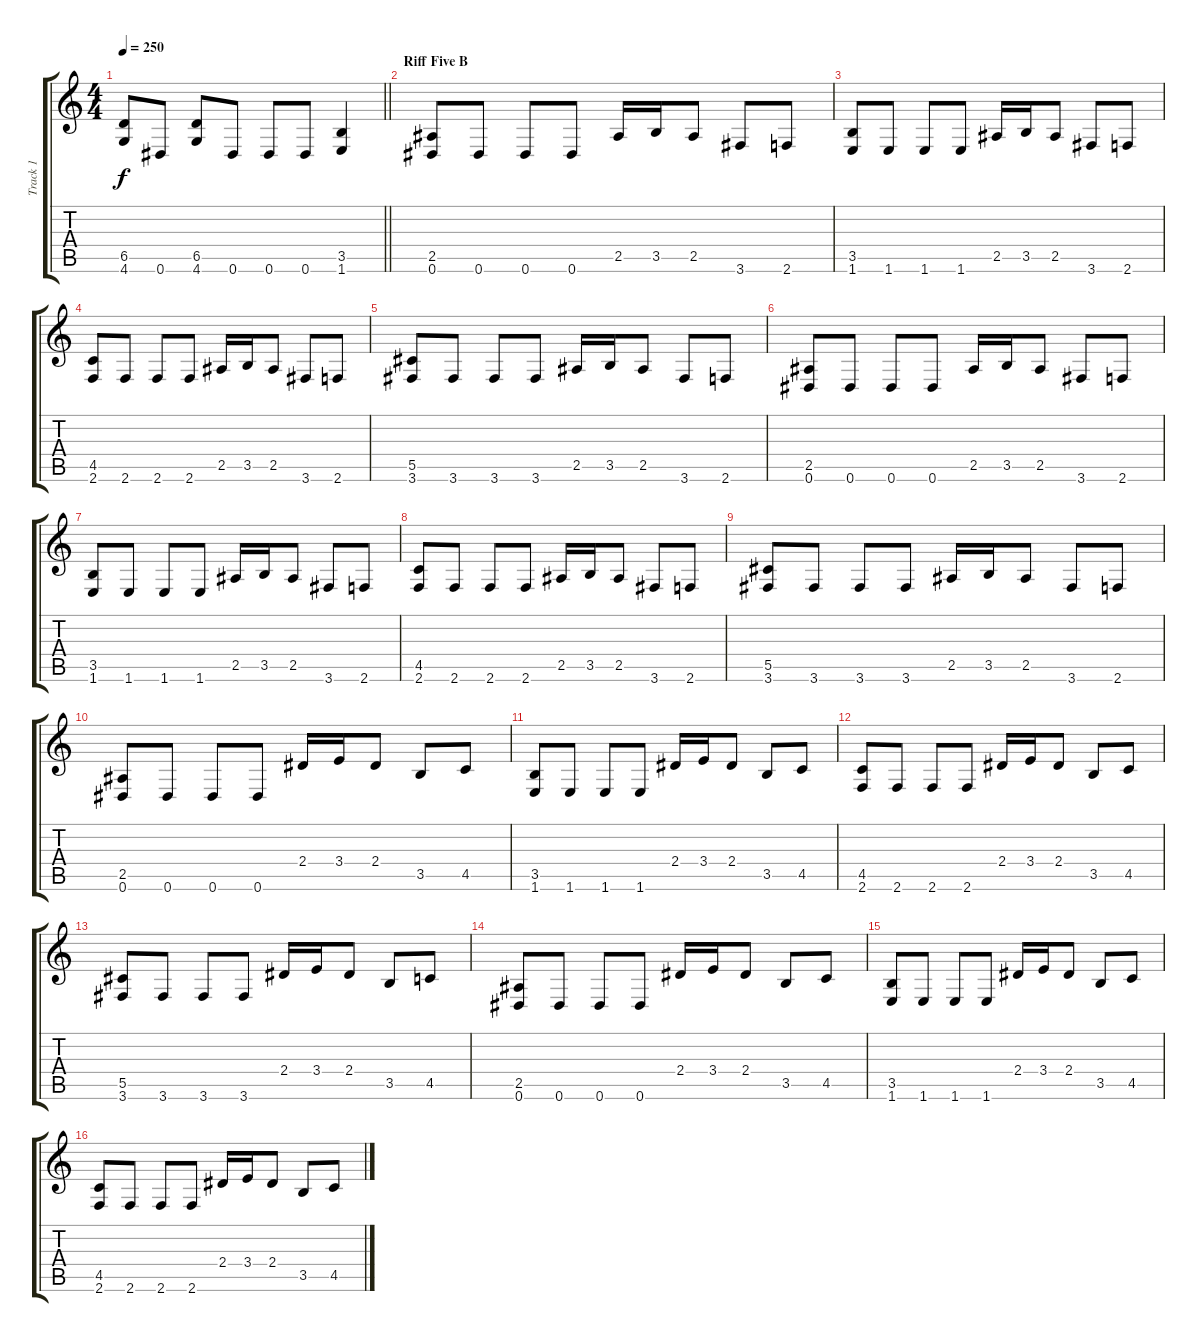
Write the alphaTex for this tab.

\track ("Track 1" "Track 1") {instrument distortionguitar}
\staff {score tabs}
\tuning (Eb4 Bb3 Gb3 Db3 Ab2 Eb2) {hide}
\ts (4 4)
\tempo 250
\clef g2
\barLineRight lightlight
\ks c
(6.5 4.6).8{dy f} 0.6.8 (6.5 4.6).8 0.6.8 0.6.8 0.6.8 (3.5 1.6).4 |
\section ("" "Riff Five B")
(2.5 0.6).8 0.6.8 0.6.8 0.6.8 2.5.16 3.5.16 2.5.8 3.6.8 2.6.8 |
(3.5 1.6).8 1.6.8 1.6.8 1.6.8 2.5.16 3.5.16 2.5.8 3.6.8 2.6.8 |
(4.5 2.6).8 2.6.8 2.6.8 2.6.8 2.5.16 3.5.16 2.5.8 3.6.8 2.6.8 |
(5.5 3.6).8 3.6.8 3.6.8 3.6.8 2.5.16 3.5.16 2.5.8 3.6.8 2.6.8 |
(2.5 0.6).8 0.6.8 0.6.8 0.6.8 2.5.16 3.5.16 2.5.8 3.6.8 2.6.8 |
(3.5 1.6).8 1.6.8 1.6.8 1.6.8 2.5.16 3.5.16 2.5.8 3.6.8 2.6.8 |
(4.5 2.6).8 2.6.8 2.6.8 2.6.8 2.5.16 3.5.16 2.5.8 3.6.8 2.6.8 |
(5.5 3.6).8 3.6.8 3.6.8 3.6.8 2.5.16 3.5.16 2.5.8 3.6.8 2.6.8 |
(2.5 0.6).8 0.6.8 0.6.8 0.6.8 2.4.16 3.4.16 2.4.8 3.5.8 4.5.8 |
(3.5 1.6).8 1.6.8 1.6.8 1.6.8 2.4.16 3.4.16 2.4.8 3.5.8 4.5.8 |
(4.5 2.6).8 2.6.8 2.6.8 2.6.8 2.4.16 3.4.16 2.4.8 3.5.8 4.5.8 |
(5.5 3.6).8 3.6.8 3.6.8 3.6.8 2.4.16 3.4.16 2.4.8 3.5.8 4.5.8 |
(2.5 0.6).8 0.6.8 0.6.8 0.6.8 2.4.16 3.4.16 2.4.8 3.5.8 4.5.8 |
(3.5 1.6).8 1.6.8 1.6.8 1.6.8 2.4.16 3.4.16 2.4.8 3.5.8 4.5.8 |
(4.5 2.6).8 2.6.8 2.6.8 2.6.8 2.4.16 3.4.16 2.4.8 3.5.8 4.5.8
